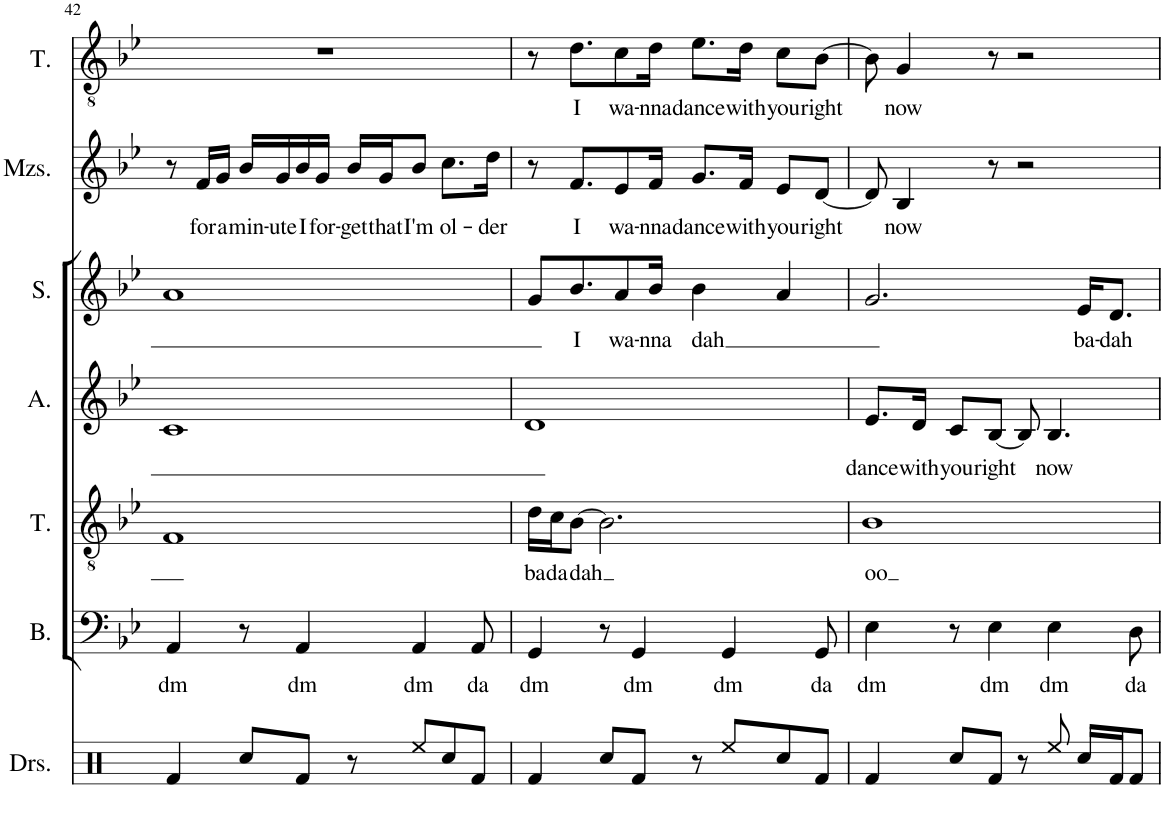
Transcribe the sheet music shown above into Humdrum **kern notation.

**kern	**kern	**text	**kern	**text	**kern	**text	**kern	**text	**kern	**text	**kern	**text
*part7	*part6	*part6	*part5	*part5	*part4	*part4	*part3	*part3	*part2	*part2	*part1	*part1
*staff7	*staff6	*staff6	*staff5	*staff5	*staff4	*staff4	*staff3	*staff3	*staff2	*staff2	*staff1	*staff1
*I"Drumset	*I"Bass	*	*I"Tenor	*	*I"Alto	*	*I"Soprano	*	*I"Mezzo-soprano	*	*I"Tenor	*
*I'Drs.	*I'B.	*	*I'T.	*	*I'A.	*	*I'S.	*	*I'Mzs.	*	*I'T.	*
!!LO:PB:g=z
*clefX	*clefF4	*	*clefGv2	*	*clefG2	*	*clefG2	*	*clefG2	*	*clefGv2	*
*k[]	*k[b-e-]	*	*k[b-e-]	*	*k[b-e-]	*	*k[b-e-]	*	*k[b-e-]	*	*k[b-e-]	*
*M4/4	*M4/4	*	*M4/4	*	*M4/4	*	*M4/4	*	*M4/4	*	*M4/4	*
=42	=42	=42	=42	=42	=42	=42	=42	=42	=42	=42	=42	=42
!	!	!LO:LY:b	!	!	!	!	!	!	!	!	!	!
4Rf/	4AA/	dm	1F	.	1c	.	1a	.	8r	.	1r	.
!	!	!	!	!	!	!	!	!	!	!LO:LY:b	!	!
.	.	.	.	.	.	.	.	.	16f/LL	for	.	.
!	!	!	!	!	!	!	!	!	!	!LO:LY:b	!	!
.	.	.	.	.	.	.	.	.	16g/JJ	a	.	.
!	!	!	!	!	!	!	!	!	!	!LO:LY:b	!	!
8Rcc/L	8r	.	.	.	.	.	.	.	16b-/LL	min-	.	.
!	!	!	!	!	!	!	!	!	!	!LO:LY:b	!	!
.	.	.	.	.	.	.	.	.	16g/	-ute	.	.
!	!	!LO:LY:b	!	!	!	!	!	!	!	!LO:LY:b	!	!
8Rf/J	4AA/	dm	.	.	.	.	.	.	16b-/	I	.	.
!	!	!	!	!	!	!	!	!	!	!LO:LY:b	!	!
.	.	.	.	.	.	.	.	.	16g/JJ	for-	.	.
!	!	!	!	!	!	!	!	!	!	!LO:LY:b	!	!
8r	.	.	.	.	.	.	.	.	16b-/LL	-get	.	.
!	!	!	!	!	!	!	!	!	!	!LO:LY:b	!	!
.	.	.	.	.	.	.	.	.	16g/J	that	.	.
!	!	!LO:LY:b	!	!	!	!	!	!	!	!LO:LY:b	!	!
8Ree/L	4AA/	dm	.	.	.	.	.	.	8b-/J	I'm	.	.
!	!	!	!	!	!	!	!	!	!	!LO:LY:b	!	!
8Rcc/	.	.	.	.	.	.	.	.	8.cc\L	ol-	.	.
!	!	!LO:LY:b	!	!	!	!	!	!	!	!	!	!
8Rf/J	8AA/	da	.	.	.	.	.	.	.	.	.	.
!	!	!	!	!	!	!	!	!	!	!LO:LY:b	!	!
.	.	.	.	.	.	.	.	.	16dd\Jk	-der	.	.
=43	=43	=43	=43	=43	=43	=43	=43	=43	=43	=43	=43	=43
!	!	!LO:LY:b	!	!LO:LY:b	!	!	!	!	!	!	!	!
4Rf/	4GG/	dm	16d\LL	ba	1d	.	8g/L	.	8r	.	8r	.
!	!	!	!	!LO:LY:b	!	!	!	!	!	!	!	!
.	.	.	16c\J	da	.	.	.	.	.	.	.	.
!	!	!	!	!LO:LY:b	!	!	!	!LO:LY:b	!	!LO:LY:b	!	!LO:LY:b
.	.	.	[8B-\J	dah	.	.	8.b-/	I	8.f/L	I	8.d\L	I
8Rcc/L	8r	.	2.B-\]	.	.	.	.	.	.	.	.	.
!	!	!	!	!	!	!	!	!LO:LY:b	!	!LO:LY:b	!	!LO:LY:b
.	.	.	.	.	.	.	8a/	wa-	8e-/	wa-	8c\	wa-
!	!	!LO:LY:b	!	!	!	!	!	!	!	!	!	!
8Rf/J	4GG/	dm	.	.	.	.	.	.	.	.	.	.
!	!	!	!	!	!	!	!	!LO:LY:b	!	!LO:LY:b	!	!LO:LY:b
.	.	.	.	.	.	.	16b-/Jk	-nna	16f/Jk	-nna	16d\Jk	-nna
!	!	!	!	!	!	!	!	!LO:LY:b	!	!LO:LY:b	!	!LO:LY:b
8r	.	.	.	.	.	.	4b-\	dah	8.g/L	dance	8.e-\L	dance
!	!	!LO:LY:b	!	!	!	!	!	!	!	!	!	!
8Ree/L	4GG/	dm	.	.	.	.	.	.	.	.	.	.
!	!	!	!	!	!	!	!	!	!	!LO:LY:b	!	!LO:LY:b
.	.	.	.	.	.	.	.	.	16f/Jk	with	16d\Jk	with
!	!	!	!	!	!	!	!	!	!	!LO:LY:b	!	!LO:LY:b
8Rcc/	.	.	.	.	.	.	4a/	.	8e-/L	you	8c\L	you
!	!	!LO:LY:b	!	!	!	!	!	!	!	!LO:LY:b	!	!LO:LY:b
8Rf/J	8GG/	da	.	.	.	.	.	.	[8d/J	right	[8B-\J	right
=44	=44	=44	=44	=44	=44	=44	=44	=44	=44	=44	=44	=44
!	!	!LO:LY:b	!	!LO:LY:b	!	!LO:LY:b	!	!	!	!	!	!
4Rf/	4E-\	dm	1B-	oo	8.e-/L	dance	2.g/	.	8d/]	.	8B-\]	.
!	!	!	!	!	!	!	!	!	!	!LO:LY:b	!	!LO:LY:b
.	.	.	.	.	.	.	.	.	4B-/	now	4G/	now
!	!	!	!	!	!	!LO:LY:b	!	!	!	!	!	!
.	.	.	.	.	16d/Jk	with	.	.	.	.	.	.
!	!	!	!	!	!	!LO:LY:b	!	!	!	!	!	!
8Rcc/L	8r	.	.	.	8c/L	you	.	.	.	.	.	.
!	!	!LO:LY:b	!	!	!	!LO:LY:b	!	!	!	!	!	!
8Rf/J	4E-\	dm	.	.	[8B-/J	right	.	.	8r	.	8r	.
8r	.	.	.	.	8B-/]	.	.	.	2r	.	2r	.
!	!	!LO:LY:b	!	!	!	!LO:LY:b	!	!	!	!	!	!
8Ree/	4E-\	dm	.	.	4.B-/	now	.	.	.	.	.	.
!	!	!	!	!	!	!	!	!LO:LY:b	!	!	!	!
16Rcc/LL	.	.	.	.	.	.	16e-/KL	ba-	.	.	.	.
!	!	!	!	!	!	!	!	!LO:LY:b	!	!	!	!
16Rf/J	.	.	.	.	.	.	8.d/J	-dah	.	.	.	.
!	!	!LO:LY:b	!	!	!	!	!	!	!	!	!	!
8Rf/J	8D\	da	.	.	.	.	.	.	.	.	.	.
=	=	=	=	=	=	=	=	=	=	=	=	=
*-	*-	*-	*-	*-	*-	*-	*-	*-	*-	*-	*-	*-
